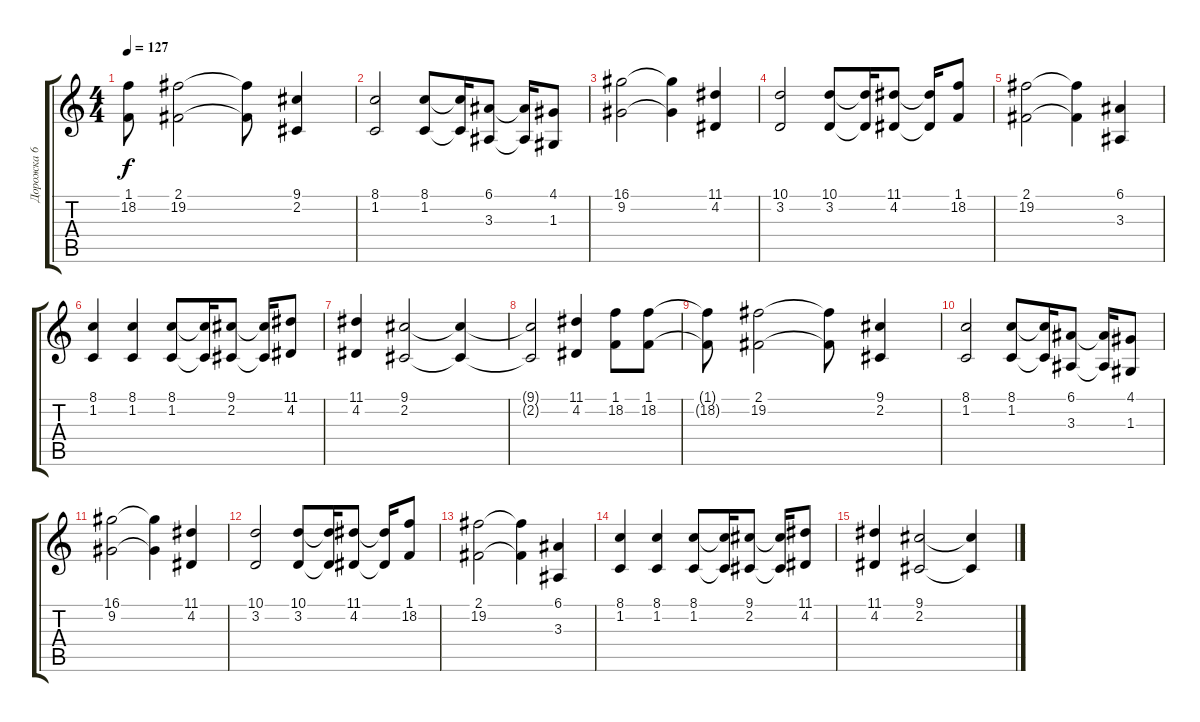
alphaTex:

\track ("Дорожка 6" "Дорожка 6") {instrument pad1newage}
\staff {score tabs}
\tuning (E4 B3 G3 D3 A2 E2) {hide}
\ts (4 4)
\tempo 127
\clef g2
\ks c
(1.1{t} 18.2{t}).8{dy f} (2.1 19.2).2 (2.1{t} 19.2{t}).8 (9.1 2.2).4 |
(8.1 1.2).2 (8.1 1.2).8 (8.1{t} 1.2{t}).16 (6.1 3.3).8 (6.1{t} 3.3{t}).16 (4.1 1.3).8 |
(16.1 9.2).2 (16.1{t} 9.2{t}).4 (11.1 4.2).4 |
(10.1 3.2).2 (10.1 3.2).8 (10.1{t} 3.2{t}).16 (11.1 4.2).8 (11.1{t} 4.2{t}).16 (1.1 18.2).8 |
(2.1 19.2).2 (2.1{t} 19.2{t}).4 (6.1 3.3).4 |
(8.1 1.2).4 (8.1 1.2).4 (8.1 1.2).8 (8.1{t} 1.2{t}).16 (9.1 2.2).8 (9.1{t} 2.2{t}).16 (11.1 4.2).8 |
(11.1 4.2).4 (9.1 2.2).2 (9.1{t} 2.2{t}).4 |
(9.1{t} 2.2{t}).2 (11.1 4.2).4 (1.1 18.2).8 (1.1 18.2).8 |
(1.1{t} 18.2{t}).8 (2.1 19.2).2 (2.1{t} 19.2{t}).8 (9.1 2.2).4 |
(8.1 1.2).2 (8.1 1.2).8 (8.1{t} 1.2{t}).16 (6.1 3.3).8 (6.1{t} 3.3{t}).16 (4.1 1.3).8 |
(16.1 9.2).2 (16.1{t} 9.2{t}).4 (11.1 4.2).4 |
(10.1 3.2).2 (10.1 3.2).8 (10.1{t} 3.2{t}).16 (11.1 4.2).8 (11.1{t} 4.2{t}).16 (1.1 18.2).8 |
(2.1 19.2).2 (2.1{t} 19.2{t}).4 (6.1 3.3).4 |
(8.1 1.2).4 (8.1 1.2).4 (8.1 1.2).8 (8.1{t} 1.2{t}).16 (9.1 2.2).8 (9.1{t} 2.2{t}).16 (11.1 4.2).8 |
(11.1 4.2).4 (9.1 2.2).2 (9.1{t} 2.2{t}).4
